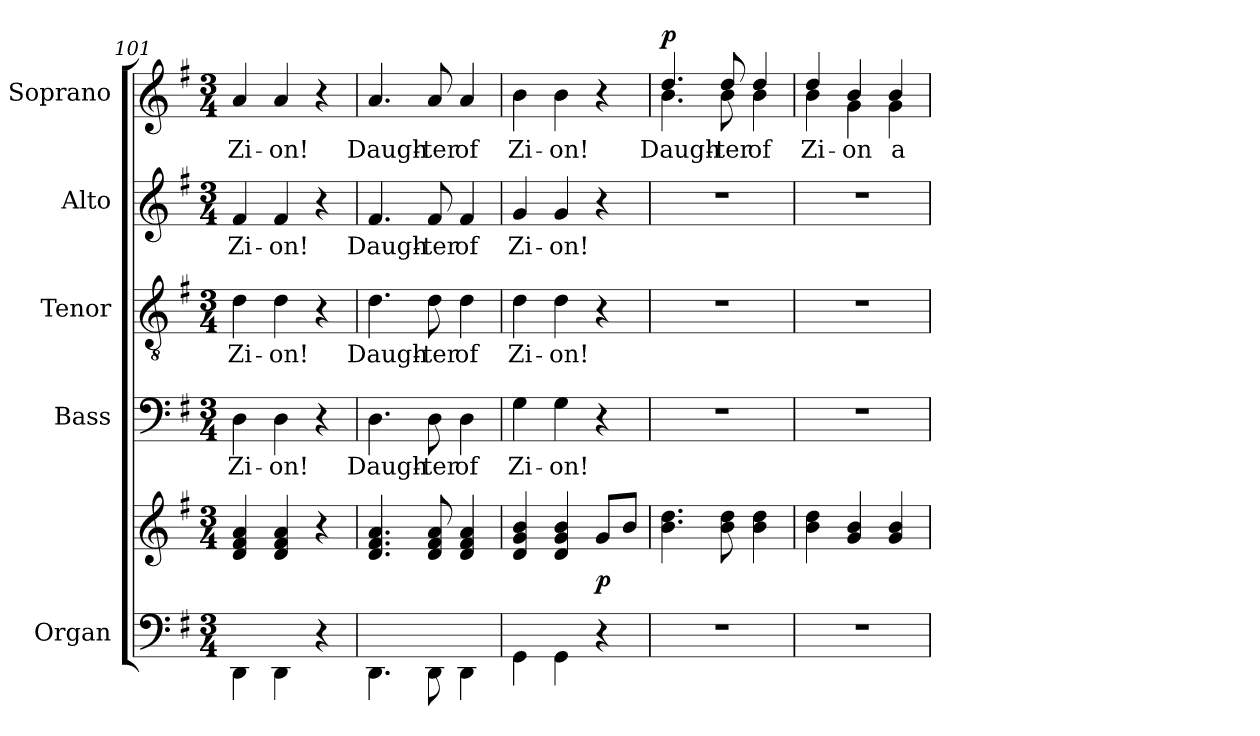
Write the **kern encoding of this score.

**kern	**kern	**dynam	**kern	**text	**kern	**text	**kern	**text	**kern	**text	**dynam
*part5	*part5	*part5	*part4	*part4	*part3	*part3	*part2	*part2	*part1	*part1	*part1
*staff6	*staff5	*staff5/6	*staff4	*staff4	*staff3	*staff3	*staff2	*staff2	*staff1	*staff1	*staff1
*I"Organ	*	*	*I"Bass	*	*I"Tenor	*	*I"Alto	*	*I"Soprano	*	*
*I'Org.	*	*	*I'B.	*	*I'T.	*	*I'A.	*	*I'S.	*	*
*clefF4	*clefG2	*	*clefF4	*	*clefGv2	*	*clefG2	*	*clefG2	*	*
*	*	*	*	*	*ITrd7c12	*	*	*	*	*	*
*k[f#]	*k[f#]	*	*k[f#]	*	*k[f#]	*	*k[f#]	*	*k[f#]	*	*
*G:	*G:	*	*G:	*	*G:	*	*G:	*	*G:	*	*
*M3/4	*M3/4	*	*M3/4	*	*M3/4	*	*M3/4	*	*M3/4	*	*
=101	=101	=101	=101	=101	=101	=101	=101	=101	=101	=101	=101
!	!	!	!	!LO:LY:b:color=#000000	!	!	!	!	!	!	!
!	!	!	!	!	!	!LO:LY:b:color=#000000	!	!	!	!	!
!	!	!	!	!	!	!	!	!LO:LY:b:color=#000000	!	!	!
!	!	!	!	!	!	!	!	!	!	!LO:LY:b:color=#000000	!
4DDi\	4di/ 4f#i 4ai	.	4Di\	Zi-	4Di\	Zi-	4f#i/	Zi-	4ai/	Zi-	.
!	!	!	!	!LO:LY:b:color=#000000	!	!	!	!	!	!	!
!	!	!	!	!	!	!LO:LY:b:color=#000000	!	!	!	!	!
!	!	!	!	!	!	!	!	!LO:LY:b:color=#000000	!	!	!
!	!	!	!	!	!	!	!	!	!	!LO:LY:b:color=#000000	!
4DDi\	4di/ 4f#i 4ai	.	4Di\	-on!	4Di\	-on!	4f#i/	-on!	4ai/	-on!	.
4r	4r	.	4r	.	4r	.	4r	.	4r	.	.
=102	=102	=102	=102	=102	=102	=102	=102	=102	=102	=102	=102
!	!	!	!	!LO:LY:b:color=#000000	!	!	!	!	!	!	!
!	!	!	!	!	!	!LO:LY:b:color=#000000	!	!	!	!	!
!	!	!	!	!	!	!	!	!LO:LY:b:color=#000000	!	!	!
!	!	!	!	!	!	!	!	!	!	!LO:LY:b:color=#000000	!
4.DDi\	4.di/ 4.f#i 4.ai	.	4.Di\	Daugh-	4.Di\	Daugh-	4.f#i/	Daugh-	4.ai/	Daugh-	.
!	!	!	!	!LO:LY:b:color=#000000	!	!	!	!	!	!	!
!	!	!	!	!	!	!LO:LY:b:color=#000000	!	!	!	!	!
!	!	!	!	!	!	!	!	!LO:LY:b:color=#000000	!	!	!
!	!	!	!	!	!	!	!	!	!	!LO:LY:b:color=#000000	!
8DDi\	8di/ 8f#i 8ai	.	8Di\	-ter	8Di\	-ter	8f#i/	-ter	8ai/	-ter	.
!	!	!	!	!LO:LY:b:color=#000000	!	!	!	!	!	!	!
!	!	!	!	!	!	!LO:LY:b:color=#000000	!	!	!	!	!
!	!	!	!	!	!	!	!	!LO:LY:b:color=#000000	!	!	!
!	!	!	!	!	!	!	!	!	!	!LO:LY:b:color=#000000	!
4DDi\	4di/ 4f#i 4ai	.	4Di\	of	4Di\	of	4f#i/	of	4ai/	of	.
=103	=103	=103	=103	=103	=103	=103	=103	=103	=103	=103	=103
!	!	!	!	!LO:LY:b:color=#000000	!	!	!	!	!	!	!
!	!	!	!	!	!	!LO:LY:b:color=#000000	!	!	!	!	!
!	!	!	!	!	!	!	!	!LO:LY:b:color=#000000	!	!	!
!	!	!	!	!	!	!	!	!	!	!LO:LY:b:color=#000000	!
4GGi\	4di/ 4gi 4bi	.	4Gi\	Zi-	4Di\	Zi-	4gi/	Zi-	4bi\	Zi-	.
!	!	!	!	!LO:LY:b:color=#000000	!	!	!	!	!	!	!
!	!	!	!	!	!	!LO:LY:b:color=#000000	!	!	!	!	!
!	!	!	!	!	!	!	!	!LO:LY:b:color=#000000	!	!	!
!	!	!	!	!	!	!	!	!	!	!LO:LY:b:color=#000000	!
4GGi\	4di/ 4gi 4bi	.	4Gi\	-on!	4Di\	-on!	4gi/	-on!	4bi\	-on!	.
4r	8gi/L	p	4r	.	4r	.	4r	.	4r	.	.
.	8bi/J	.	.	.	.	.	.	.	.	.	.
=104	=104	=104	=104	=104	=104	=104	=104	=104	=104	=104	=104
!LO:N:vis=1	!	!	!LO:N:vis=1	!	!LO:N:vis=1	!	!LO:N:vis=1	!	!	!	!
*	*	*	*	*	*	*	*	*	*^	*	*
!	!	!	!	!	!	!	!	!	!	!	!LO:LY:b:color=#000000	!
2.r	4.bi\ 4.ddi	.	2.r	.	2.r	.	2.r	.	4.ddi/	4.bi\	Daugh-	p
!	!	!	!	!	!	!	!	!	!	!	!LO:LY:b:color=#000000	!
.	8bi\ 8ddi	.	.	.	.	.	.	.	8ddi/	8bi\	-ter	.
!	!	!	!	!	!	!	!	!	!	!	!LO:LY:b:color=#000000	!
.	4bi\ 4ddi	.	.	.	.	.	.	.	4ddi/	4bi\	of	.
=105	=105	=105	=105	=105	=105	=105	=105	=105	=105	=105	=105	=105
!LO:N:vis=1	!	!	!LO:N:vis=1	!	!LO:N:vis=1	!	!LO:N:vis=1	!	!	!	!	!
!	!	!	!	!	!	!	!	!	!	!	!LO:LY:b:color=#000000	!
2.r	4bi\ 4ddi	.	2.r	.	2.r	.	2.r	.	4ddi/	4bi\	Zi-	.
!	!	!	!	!	!	!	!	!	!	!	!LO:LY:b:color=#000000	!
.	4gi/ 4bi	.	.	.	.	.	.	.	4bi/	4gi\	-on	.
!	!	!	!	!	!	!	!	!	!	!	!LO:LY:b:color=#000000	!
.	4gi/ 4bi	.	.	.	.	.	.	.	4bi/	4gi\	a-	.
*	*	*	*	*	*	*	*	*	*v	*v	*	*
=	=	=	=	=	=	=	=	=	=	=	=
*-	*-	*-	*-	*-	*-	*-	*-	*-	*-	*-	*-
